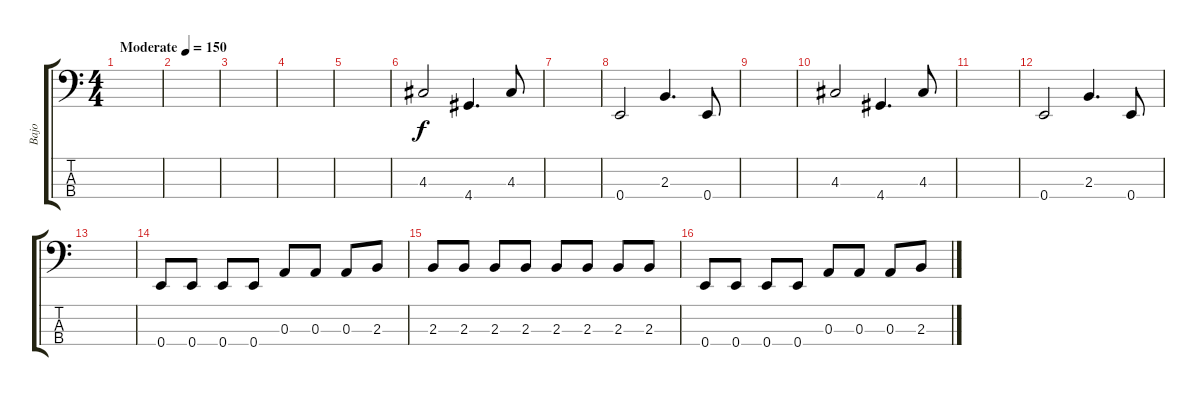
\track ("Bajo" "Bajo") {instrument electricbassfinger}
\staff {score tabs}
\tuning (G2 D2 A1 E1) {hide}
\ts (4 4)
\tempo (150 "Moderate")
\clef f4
\ks c
|
|
|
|
|
4.3.2 4.4.4{d} 4.3.8 |
|
0.4.2 2.3.4{d} 0.4.8 |
|
4.3.2 4.4.4{d} 4.3.8 |
|
0.4.2 2.3.4{d} 0.4.8 |
|
0.4.8 0.4.8 0.4.8 0.4.8 0.3.8 0.3.8 0.3.8 2.3.8 |
2.3.8 2.3.8 2.3.8 2.3.8 2.3.8 2.3.8 2.3.8 2.3.8 |
0.4.8 0.4.8 0.4.8 0.4.8 0.3.8 0.3.8 0.3.8 2.3.8
